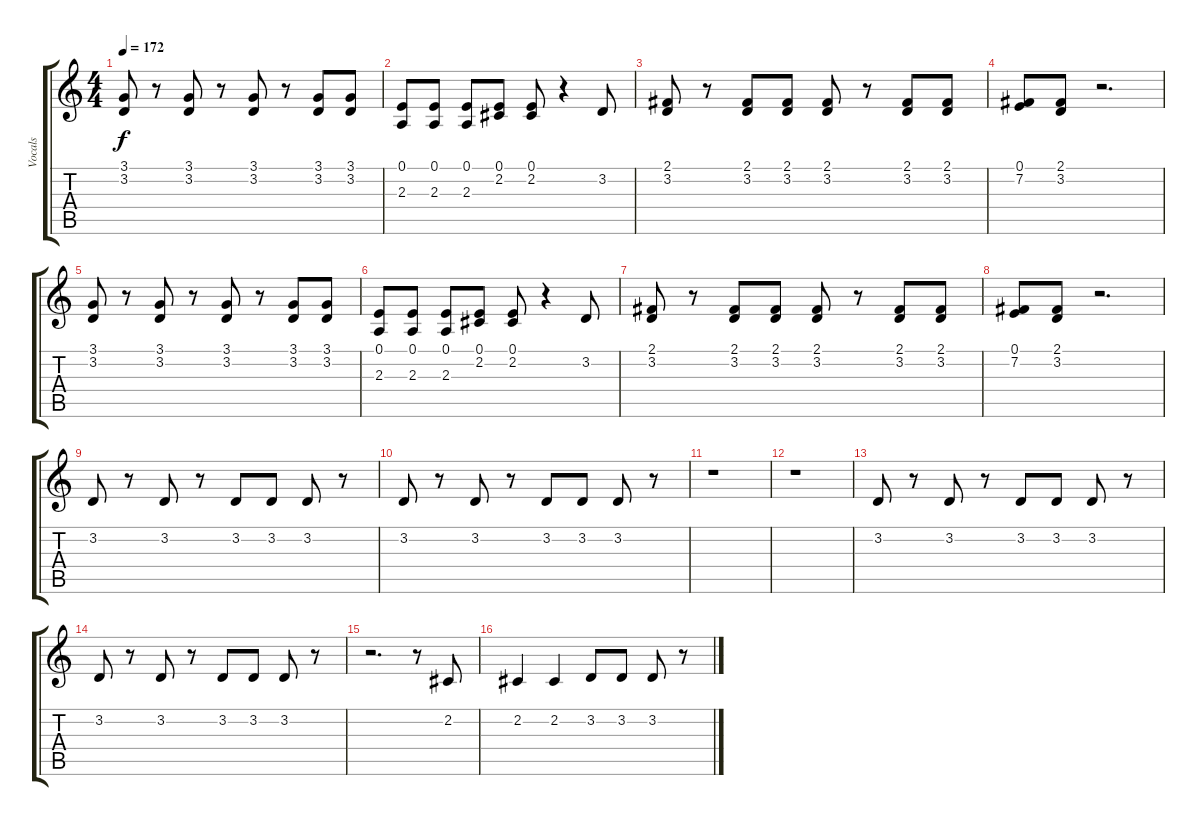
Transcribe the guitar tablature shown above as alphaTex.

\track ("Vocals" "Vocals") {instrument trumpet}
\staff {score tabs}
\tuning (E4 B3 G3 D3 A2 E2) {hide}
\ts (4 4)
\tempo 172
\clef g2
\ks c
(3.1 3.2).8{dy f} r.8 (3.1 3.2).8 r.8 (3.1 3.2).8 r.8 (3.1 3.2).8 (3.1 3.2).8 |
(0.1 2.3).8 (0.1 2.3).8 (0.1 2.3).8 (0.1 2.2).8 (0.1 2.2).8 r.4 3.2.8 |
(2.1 3.2).8 r.8 (2.1 3.2).8 (2.1 3.2).8 (2.1 3.2).8 r.8 (2.1 3.2).8 (2.1 3.2).8 |
(0.1 7.2).8 (2.1 3.2).8 r.2{d} |
(3.1 3.2).8 r.8 (3.1 3.2).8 r.8 (3.1 3.2).8 r.8 (3.1 3.2).8 (3.1 3.2).8 |
(0.1 2.3).8 (0.1 2.3).8 (0.1 2.3).8 (0.1 2.2).8 (0.1 2.2).8 r.4 3.2.8 |
(2.1 3.2).8 r.8 (2.1 3.2).8 (2.1 3.2).8 (2.1 3.2).8 r.8 (2.1 3.2).8 (2.1 3.2).8 |
(0.1 7.2).8 (2.1 3.2).8 r.2{d} |
3.2.8 r.8 3.2.8 r.8 3.2.8 3.2.8 3.2.8 r.8 |
3.2.8 r.8 3.2.8 r.8 3.2.8 3.2.8 3.2.8 r.8 |
r.1 |
r.1 |
3.2.8 r.8 3.2.8 r.8 3.2.8 3.2.8 3.2.8 r.8 |
3.2.8 r.8 3.2.8 r.8 3.2.8 3.2.8 3.2.8 r.8 |
r.2{d} r.8 2.2.8 |
2.2.4 2.2.4 3.2.8 3.2.8 3.2.8 r.8
